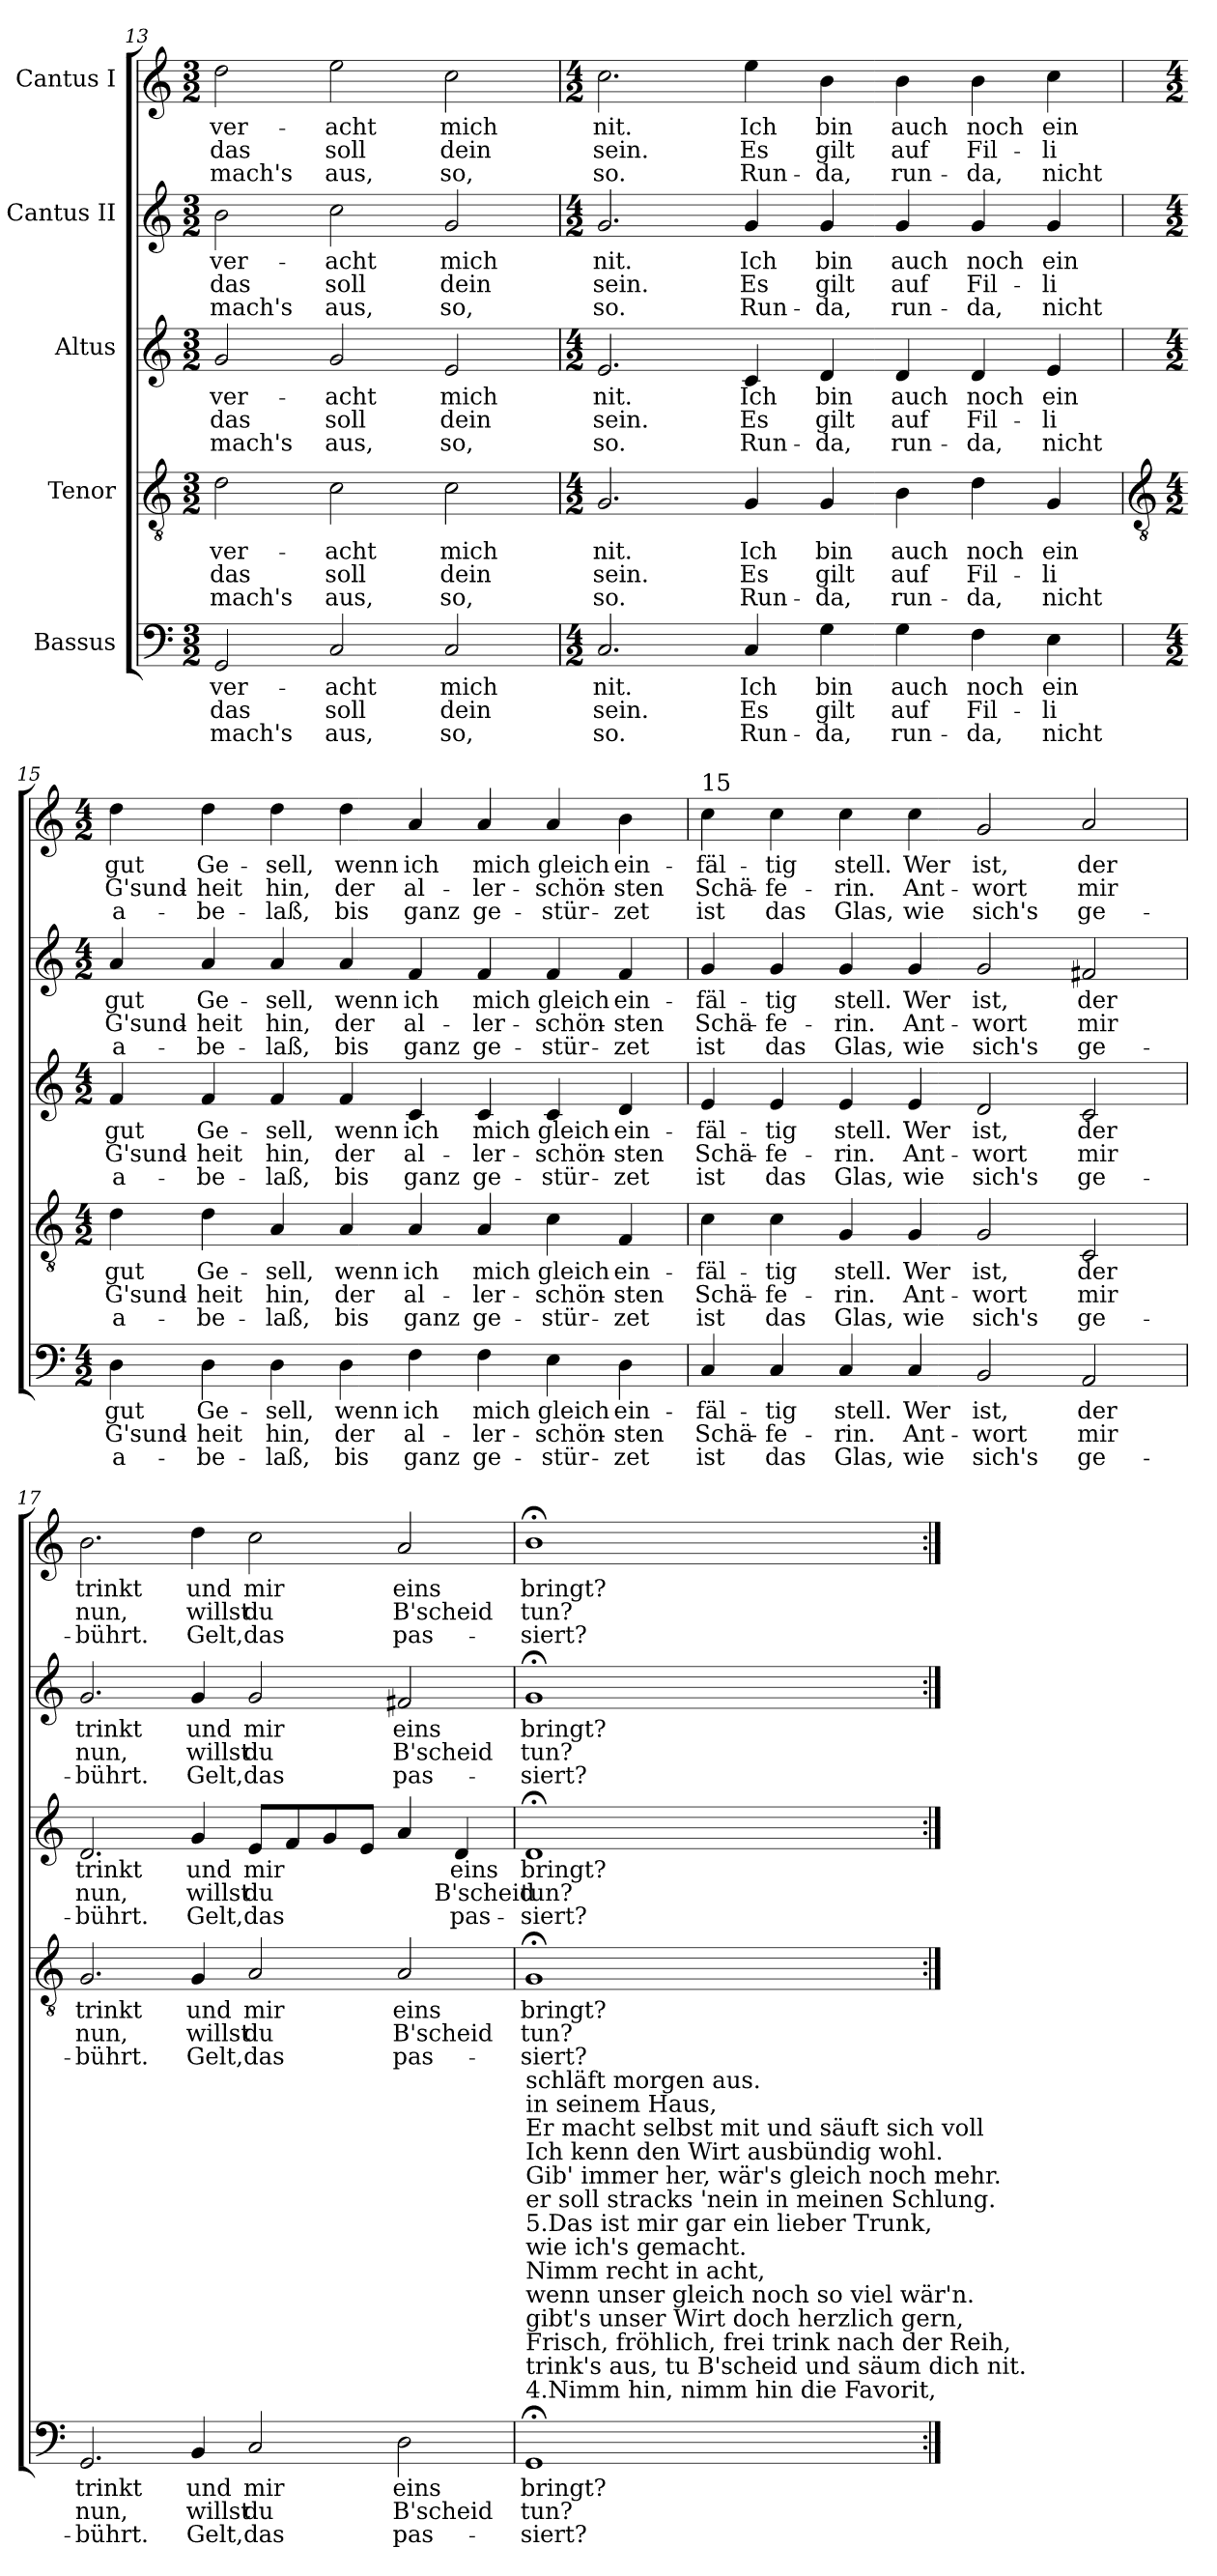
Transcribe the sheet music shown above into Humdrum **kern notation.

**kern	**text	**text	**text	**kern	**text	**text	**text	**kern	**text	**text	**text	**kern	**text	**text	**text	**kern	**text	**text	**text
*part5	*part5	*part5	*part5	*part4	*part4	*part4	*part4	*part3	*part3	*part3	*part3	*part2	*part2	*part2	*part2	*part1	*part1	*part1	*part1
*staff5	*staff5	*staff5	*staff5	*staff4	*staff4	*staff4	*staff4	*staff3	*staff3	*staff3	*staff3	*staff2	*staff2	*staff2	*staff2	*staff1	*staff1	*staff1	*staff1
*I"Bassus	*	*	*	*I"Tenor	*	*	*	*I"Altus	*	*	*	*I"Cantus II	*	*	*	*I"Cantus I	*	*	*
*clefF4	*	*	*	*clefGv2	*	*	*	*clefG2	*	*	*	*clefG2	*	*	*	*clefG2	*	*	*
*k[]	*	*	*	*k[]	*	*	*	*k[]	*	*	*	*k[]	*	*	*	*k[]	*	*	*
*M3/2	*	*	*	*M3/2	*	*	*	*M3/2	*	*	*	*M3/2	*	*	*	*M3/2	*	*	*
=13	=13	=13	=13	=13	=13	=13	=13	=13	=13	=13	=13	=13	=13	=13	=13	=13	=13	=13	=13
!	!LO:LY:b	!LO:LY:b	!LO:LY:b	!	!LO:LY:b	!LO:LY:b	!LO:LY:b	!	!LO:LY:b	!LO:LY:b	!LO:LY:b	!	!LO:LY:b	!LO:LY:b	!LO:LY:b	!	!LO:LY:b	!LO:LY:b	!LO:LY:b
2GG/	ver-	-das	mach's	2d\	ver-	-das	mach's	2g/	ver-	-das	mach's	2b\	ver-	-das	mach's	2dd\	ver-	-das	mach's
!	!LO:LY:b	!LO:LY:b	!LO:LY:b	!	!LO:LY:b	!LO:LY:b	!LO:LY:b	!	!LO:LY:b	!LO:LY:b	!LO:LY:b	!	!LO:LY:b	!LO:LY:b	!LO:LY:b	!	!LO:LY:b	!LO:LY:b	!LO:LY:b
2C/	acht	soll	aus,	2c\	acht	soll	aus,	2g/	acht	soll	aus,	2cc\	acht	soll	aus,	2ee\	acht	soll	aus,
!	!LO:LY:b	!LO:LY:b	!LO:LY:b	!	!LO:LY:b	!LO:LY:b	!LO:LY:b	!	!LO:LY:b	!LO:LY:b	!LO:LY:b	!	!LO:LY:b	!LO:LY:b	!LO:LY:b	!	!LO:LY:b	!LO:LY:b	!LO:LY:b
2C/	mich	dein	so,	2c\	mich	dein	so,	2e/	mich	dein	so,	2g/	mich	dein	so,	2cc\	mich	dein	so,
=14	=14	=14	=14	=14	=14	=14	=14	=14	=14	=14	=14	=14	=14	=14	=14	=14	=14	=14	=14
*M4/2	*	*	*	*M4/2	*	*	*	*M4/2	*	*	*	*M4/2	*	*	*	*M4/2	*	*	*
!	!LO:LY:b	!LO:LY:b	!LO:LY:b	!	!LO:LY:b	!LO:LY:b	!LO:LY:b	!	!LO:LY:b	!LO:LY:b	!LO:LY:b	!	!LO:LY:b	!LO:LY:b	!LO:LY:b	!	!LO:LY:b	!LO:LY:b	!LO:LY:b
2.C/	nit.	sein.	so.	2.G/	nit.	sein.	so.	2.e/	nit.	sein.	so.	2.g/	nit.	sein.	so.	2.cc\	nit.	sein.	so.
!	!LO:LY:b	!LO:LY:b	!LO:LY:b	!	!LO:LY:b	!LO:LY:b	!LO:LY:b	!	!LO:LY:b	!LO:LY:b	!LO:LY:b	!	!LO:LY:b	!LO:LY:b	!LO:LY:b	!	!LO:LY:b	!LO:LY:b	!LO:LY:b
4C/	Ich	Es	Run-	4G/	Ich	Es	Run-	4c/	Ich	Es	Run-	4g/	Ich	Es	Run-	4ee\	Ich	Es	Run-
!	!LO:LY:b	!LO:LY:b	!LO:LY:b	!	!LO:LY:b	!LO:LY:b	!LO:LY:b	!	!LO:LY:b	!LO:LY:b	!LO:LY:b	!	!LO:LY:b	!LO:LY:b	!LO:LY:b	!	!LO:LY:b	!LO:LY:b	!LO:LY:b
4G\	-bin	gilt	da,	4G/	-bin	gilt	da,	4d/	-bin	gilt	da,	4g/	-bin	gilt	da,	4b\	-bin	gilt	da,
!	!LO:LY:b	!LO:LY:b	!LO:LY:b	!	!LO:LY:b	!LO:LY:b	!LO:LY:b	!	!LO:LY:b	!LO:LY:b	!LO:LY:b	!	!LO:LY:b	!LO:LY:b	!LO:LY:b	!	!LO:LY:b	!LO:LY:b	!LO:LY:b
4G\	auch	auf	run-	4B\	auch	auf	run-	4d/	auch	auf	run-	4g/	auch	auf	run-	4b\	auch	auf	run-
!	!LO:LY:b	!LO:LY:b	!LO:LY:b	!	!LO:LY:b	!LO:LY:b	!LO:LY:b	!	!LO:LY:b	!LO:LY:b	!LO:LY:b	!	!LO:LY:b	!LO:LY:b	!LO:LY:b	!	!LO:LY:b	!LO:LY:b	!LO:LY:b
4F\	-noch	Fil-	-da,	4d\	-noch	Fil-	-da,	4d/	-noch	Fil-	-da,	4g/	-noch	Fil-	-da,	4b\	-noch	Fil-	-da,
!	!LO:LY:b	!LO:LY:b	!LO:LY:b	!	!LO:LY:b	!LO:LY:b	!LO:LY:b	!	!LO:LY:b	!LO:LY:b	!LO:LY:b	!	!LO:LY:b	!LO:LY:b	!LO:LY:b	!	!LO:LY:b	!LO:LY:b	!LO:LY:b
4E\	ein	li	nicht	4G/	ein	li	nicht	4e/	ein	li	nicht	4g/	ein	li	nicht	4cc\	ein	li	nicht
!!LO:LB:g=z
=15	=15	=15	=15	=15	=15	=15	=15	=15	=15	=15	=15	=15	=15	=15	=15	=15	=15	=15	=15
*	*	*	*	*clefGv2	*	*	*	*	*	*	*	*	*	*	*	*	*	*	*
*M4/2	*	*	*	*M4/2	*	*	*	*M4/2	*	*	*	*M4/2	*	*	*	*M4/2	*	*	*
!	!LO:LY:b	!LO:LY:b	!LO:LY:b	!	!LO:LY:b	!LO:LY:b	!LO:LY:b	!	!LO:LY:b	!LO:LY:b	!LO:LY:b	!	!LO:LY:b	!LO:LY:b	!LO:LY:b	!	!LO:LY:b	!LO:LY:b	!LO:LY:b
4D\	gut	G'sund-	-a-	4d\	gut	G'sund-	-a-	4f/	gut	G'sund-	-a-	4a/	gut	G'sund-	-a-	4dd\	gut	G'sund-	-a-
!	!LO:LY:b	!LO:LY:b	!LO:LY:b	!	!LO:LY:b	!LO:LY:b	!LO:LY:b	!	!LO:LY:b	!LO:LY:b	!LO:LY:b	!	!LO:LY:b	!LO:LY:b	!LO:LY:b	!	!LO:LY:b	!LO:LY:b	!LO:LY:b
4D\	-Ge-	-heit	be-	4d\	-Ge-	-heit	be-	4f/	-Ge-	-heit	be-	4a/	-Ge-	-heit	be-	4dd\	-Ge-	-heit	be-
!	!LO:LY:b	!LO:LY:b	!LO:LY:b	!	!LO:LY:b	!LO:LY:b	!LO:LY:b	!	!LO:LY:b	!LO:LY:b	!LO:LY:b	!	!LO:LY:b	!LO:LY:b	!LO:LY:b	!	!LO:LY:b	!LO:LY:b	!LO:LY:b
4D\	-sell,	hin,	laß,	4A/	-sell,	hin,	laß,	4f/	-sell,	hin,	laß,	4a/	-sell,	hin,	laß,	4dd\	-sell,	hin,	laß,
!	!LO:LY:b	!LO:LY:b	!LO:LY:b	!	!LO:LY:b	!LO:LY:b	!LO:LY:b	!	!LO:LY:b	!LO:LY:b	!LO:LY:b	!	!LO:LY:b	!LO:LY:b	!LO:LY:b	!	!LO:LY:b	!LO:LY:b	!LO:LY:b
4D\	wenn	der	bis	4A/	wenn	der	bis	4f/	wenn	der	bis	4a/	wenn	der	bis	4dd\	wenn	der	bis
!	!LO:LY:b	!LO:LY:b	!LO:LY:b	!	!LO:LY:b	!LO:LY:b	!LO:LY:b	!	!LO:LY:b	!LO:LY:b	!LO:LY:b	!	!LO:LY:b	!LO:LY:b	!LO:LY:b	!	!LO:LY:b	!LO:LY:b	!LO:LY:b
4F\	ich	al-	-ganz	4A/	ich	al-	-ganz	4c/	ich	al-	-ganz	4f/	ich	al-	-ganz	4a/	ich	al-	-ganz
!	!LO:LY:b	!LO:LY:b	!LO:LY:b	!	!LO:LY:b	!LO:LY:b	!LO:LY:b	!	!LO:LY:b	!LO:LY:b	!LO:LY:b	!	!LO:LY:b	!LO:LY:b	!LO:LY:b	!	!LO:LY:b	!LO:LY:b	!LO:LY:b
4F\	mich	ler-	-ge-	4A/	mich	ler-	-ge-	4c/	mich	ler-	-ge-	4f/	mich	ler-	-ge-	4a/	mich	ler-	-ge-
!	!LO:LY:b	!LO:LY:b	!LO:LY:b	!	!LO:LY:b	!LO:LY:b	!LO:LY:b	!	!LO:LY:b	!LO:LY:b	!LO:LY:b	!	!LO:LY:b	!LO:LY:b	!LO:LY:b	!	!LO:LY:b	!LO:LY:b	!LO:LY:b
4E\	-gleich	schön-	-stür-	4c\	-gleich	schön-	-stür-	4c/	-gleich	schön-	-stür-	4f/	-gleich	schön-	-stür-	4a/	-gleich	schön-	-stür-
!	!LO:LY:b	!LO:LY:b	!LO:LY:b	!	!LO:LY:b	!LO:LY:b	!LO:LY:b	!	!LO:LY:b	!LO:LY:b	!LO:LY:b	!	!LO:LY:b	!LO:LY:b	!LO:LY:b	!	!LO:LY:b	!LO:LY:b	!LO:LY:b
4D\	-ein-	-sten	zet	4F/	-ein-	-sten	zet	4d/	-ein-	-sten	zet	4f/	-ein-	-sten	zet	4b\	-ein-	-sten	zet
=16	=16	=16	=16	=16	=16	=16	=16	=16	=16	=16	=16	=16	=16	=16	=16	=16	=16	=16	=16
!	!	!	!	!	!	!	!	!	!	!	!	!	!	!	!	!LO:TX:a:t=15	!	!	!
!	!LO:LY:b	!LO:LY:b	!LO:LY:b	!	!LO:LY:b	!LO:LY:b	!LO:LY:b	!	!LO:LY:b	!LO:LY:b	!LO:LY:b	!	!LO:LY:b	!LO:LY:b	!LO:LY:b	!	!LO:LY:b	!LO:LY:b	!LO:LY:b
4C/	fäl-	-Schä-	-ist	4c\	fäl-	-Schä-	-ist	4e/	fäl-	-Schä-	-ist	4g/	fäl-	-Schä-	-ist	4cc\	fäl-	-Schä-	-ist
!	!LO:LY:b	!LO:LY:b	!LO:LY:b	!	!LO:LY:b	!LO:LY:b	!LO:LY:b	!	!LO:LY:b	!LO:LY:b	!LO:LY:b	!	!LO:LY:b	!LO:LY:b	!LO:LY:b	!	!LO:LY:b	!LO:LY:b	!LO:LY:b
4C/	tig	fe-	-das	4c\	tig	fe-	-das	4e/	tig	fe-	-das	4g/	tig	fe-	-das	4cc\	tig	fe-	-das
!	!LO:LY:b	!LO:LY:b	!LO:LY:b	!	!LO:LY:b	!LO:LY:b	!LO:LY:b	!	!LO:LY:b	!LO:LY:b	!LO:LY:b	!	!LO:LY:b	!LO:LY:b	!LO:LY:b	!	!LO:LY:b	!LO:LY:b	!LO:LY:b
4C/	stell.	rin.	Glas,	4G/	stell.	rin.	Glas,	4e/	stell.	rin.	Glas,	4g/	stell.	rin.	Glas,	4cc\	stell.	rin.	Glas,
!	!LO:LY:b	!LO:LY:b	!LO:LY:b	!	!LO:LY:b	!LO:LY:b	!LO:LY:b	!	!LO:LY:b	!LO:LY:b	!LO:LY:b	!	!LO:LY:b	!LO:LY:b	!LO:LY:b	!	!LO:LY:b	!LO:LY:b	!LO:LY:b
4C/	Wer	Ant-	-wie	4G/	Wer	Ant-	-wie	4e/	Wer	Ant-	-wie	4g/	Wer	Ant-	-wie	4cc\	Wer	Ant-	-wie
!	!LO:LY:b	!LO:LY:b	!LO:LY:b	!	!LO:LY:b	!LO:LY:b	!LO:LY:b	!	!LO:LY:b	!LO:LY:b	!LO:LY:b	!	!LO:LY:b	!LO:LY:b	!LO:LY:b	!	!LO:LY:b	!LO:LY:b	!LO:LY:b
2BB/	ist,	wort	sich's	2G/	ist,	wort	sich's	2d/	ist,	wort	sich's	2g/	ist,	wort	sich's	2g/	ist,	wort	sich's
!	!LO:LY:b	!LO:LY:b	!LO:LY:b	!	!LO:LY:b	!LO:LY:b	!LO:LY:b	!	!LO:LY:b	!LO:LY:b	!LO:LY:b	!	!LO:LY:b	!LO:LY:b	!LO:LY:b	!	!LO:LY:b	!LO:LY:b	!LO:LY:b
2AA/	der	mir	ge-	2C/	der	mir	ge-	2c/	der	mir	ge-	2f#X/	der	mir	ge-	2a/	der	mir	ge-
=17	=17	=17	=17	=17	=17	=17	=17	=17	=17	=17	=17	=17	=17	=17	=17	=17	=17	=17	=17
!	!LO:LY:b	!LO:LY:b	!LO:LY:b	!	!LO:LY:b	!LO:LY:b	!LO:LY:b	!	!LO:LY:b	!LO:LY:b	!LO:LY:b	!	!LO:LY:b	!LO:LY:b	!LO:LY:b	!	!LO:LY:b	!LO:LY:b	!LO:LY:b
2.GG/	-trinkt	nun,	bührt.	2.G/	-trinkt	nun,	bührt.	2.d/	-trinkt	nun,	bührt.	2.g/	-trinkt	nun,	bührt.	2.b\	-trinkt	nun,	bührt.
!	!LO:LY:b	!LO:LY:b	!LO:LY:b	!	!LO:LY:b	!LO:LY:b	!LO:LY:b	!	!LO:LY:b	!LO:LY:b	!LO:LY:b	!	!LO:LY:b	!LO:LY:b	!LO:LY:b	!	!LO:LY:b	!LO:LY:b	!LO:LY:b
4BB/	und	willst	Gelt,	4G/	und	willst	Gelt,	4g/	und	willst	Gelt,	4g/	und	willst	Gelt,	4dd\	und	willst	Gelt,
!	!LO:LY:b	!LO:LY:b	!LO:LY:b	!	!LO:LY:b	!LO:LY:b	!LO:LY:b	!	!LO:LY:b	!LO:LY:b	!LO:LY:b	!	!LO:LY:b	!LO:LY:b	!LO:LY:b	!	!LO:LY:b	!LO:LY:b	!LO:LY:b
2C/	mir	du	das	2A/	mir	du	das	8e/L	mir	du	das	2g/	mir	du	das	2cc\	mir	du	das
.	.	.	.	.	.	.	.	8f/	.	.	.	.	.	.	.	.	.	.	.
.	.	.	.	.	.	.	.	8g/	.	.	.	.	.	.	.	.	.	.	.
.	.	.	.	.	.	.	.	8e/J	.	.	.	.	.	.	.	.	.	.	.
!	!LO:LY:b	!LO:LY:b	!LO:LY:b	!	!LO:LY:b	!LO:LY:b	!LO:LY:b	!	!	!	!	!	!LO:LY:b	!LO:LY:b	!LO:LY:b	!	!LO:LY:b	!LO:LY:b	!LO:LY:b
2D\	eins	B'scheid	pas-	2A/	eins	B'scheid	pas-	4a/	.	.	.	2f#X/	eins	B'scheid	pas-	2a/	eins	B'scheid	pas-
!	!	!	!	!	!	!	!	!	!LO:LY:b	!LO:LY:b	!LO:LY:b	!	!	!	!	!	!	!	!
.	.	.	.	.	.	.	.	4d/	eins	B'scheid	pas-	.	.	.	.	.	.	.	.
!!LO:PB:g=z
=18	=18	=18	=18	=18	=18	=18	=18	=18	=18	=18	=18	=18	=18	=18	=18	=18	=18	=18	=18
!LO:TX:a:t=4.Nimm hin, nimm hin die Favorit,	!	!	!	!	!	!	!	!	!	!	!	!	!	!	!	!	!	!	!
!LO:TX:a:t=trink's aus, tu B'scheid und säum dich nit.	!	!	!	!	!	!	!	!	!	!	!	!	!	!	!	!	!	!	!
!LO:TX:a:t=Frisch, fröhlich, frei trink nach der Reih,	!	!	!	!	!	!	!	!	!	!	!	!	!	!	!	!	!	!	!
!LO:TX:a:t=gibt's unser Wirt doch herzlich gern,	!	!	!	!	!	!	!	!	!	!	!	!	!	!	!	!	!	!	!
!LO:TX:a:t=wenn unser gleich noch so viel wär'n.	!	!	!	!	!	!	!	!	!	!	!	!	!	!	!	!	!	!	!
!LO:TX:a:t=Nimm recht in acht,	!	!	!	!	!	!	!	!	!	!	!	!	!	!	!	!	!	!	!
!LO:TX:a:t=wie ich's gemacht.	!	!	!	!	!	!	!	!	!	!	!	!	!	!	!	!	!	!	!
!LO:TX:a:t=5.Das ist mir gar ein lieber Trunk,	!	!	!	!	!	!	!	!	!	!	!	!	!	!	!	!	!	!	!
!LO:TX:a:t=er soll stracks 'nein in meinen Schlung.	!	!	!	!	!	!	!	!	!	!	!	!	!	!	!	!	!	!	!
!LO:TX:a:t=Gib' immer her, wär's gleich noch mehr.	!	!	!	!	!	!	!	!	!	!	!	!	!	!	!	!	!	!	!
!LO:TX:a:t=Ich kenn den Wirt ausbündig wohl.	!	!	!	!	!	!	!	!	!	!	!	!	!	!	!	!	!	!	!
!LO:TX:a:t=Er macht selbst mit und säuft sich voll	!	!	!	!	!	!	!	!	!	!	!	!	!	!	!	!	!	!	!
!LO:TX:a:t=in seinem Haus,	!	!	!	!	!	!	!	!	!	!	!	!	!	!	!	!	!	!	!
!LO:TX:a:t=schläft morgen aus.	!	!	!	!	!	!	!	!	!	!	!	!	!	!	!	!	!	!	!
!	!LO:LY:b	!LO:LY:b	!LO:LY:b	!	!LO:LY:b	!LO:LY:b	!LO:LY:b	!	!LO:LY:b	!LO:LY:b	!LO:LY:b	!	!LO:LY:b	!LO:LY:b	!LO:LY:b	!	!LO:LY:b	!LO:LY:b	!LO:LY:b
1GG;<	-bringt?	tun?	siert?	1G;<	-bringt?	tun?	siert?	1d;<	-bringt?	tun?	siert?	1g;<	-bringt?	tun?	siert?	1b;<	-bringt?	tun?	siert?
=:|!	=:|!	=:|!	=:|!	=:|!	=:|!	=:|!	=:|!	=:|!	=:|!	=:|!	=:|!	=:|!	=:|!	=:|!	=:|!	=:|!	=:|!	=:|!	=:|!
*-	*-	*-	*-	*-	*-	*-	*-	*-	*-	*-	*-	*-	*-	*-	*-	*-	*-	*-	*-
